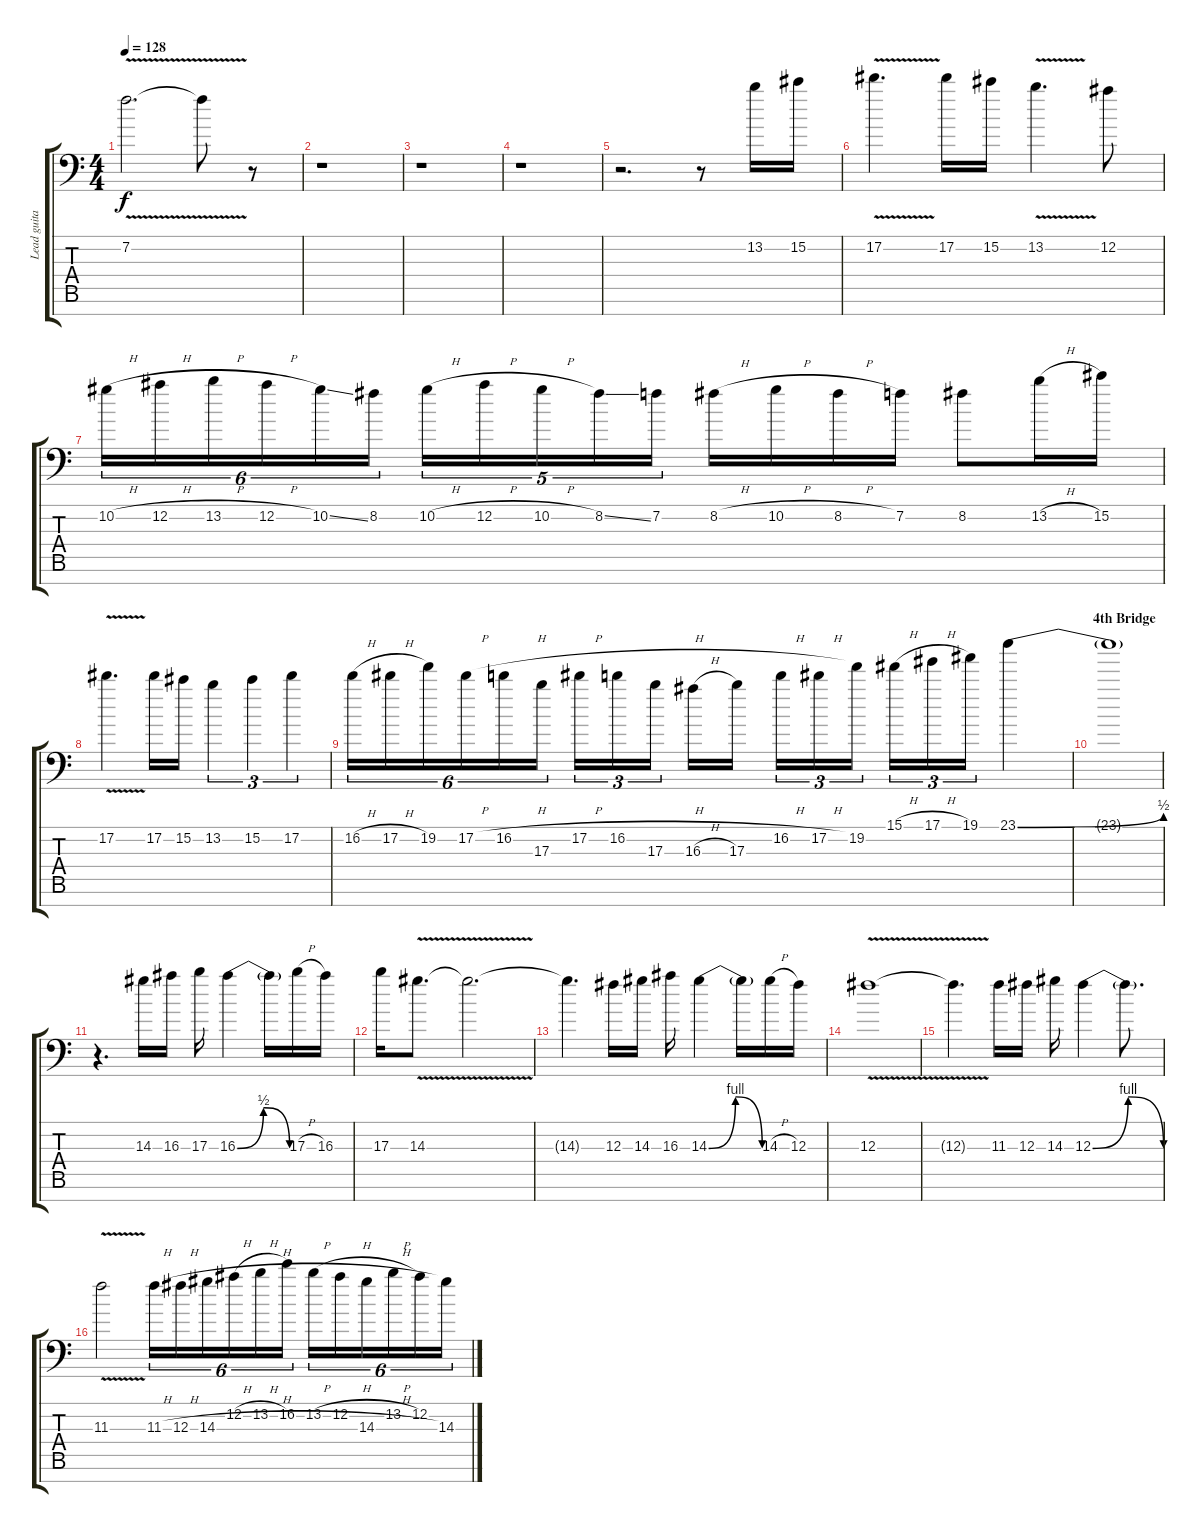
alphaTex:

\track ("Lead guitar 2" "Lead guita") {instrument overdrivenguitar}
\staff {score tabs}
\tuning (Eb4 Bb3 Gb3 Db3 Ab2 Eb2 Bb1) {hide}
\ts (4 4)
\tempo 128
\clef f4
\ks c
7.2{v}.2{d dy f} 7.2{t}.8 r.8 |
r.1 |
r.1 |
r.1 |
r.2{d} r.8 13.2.16 15.2.16 |
17.2{v}.4{d} 17.2.16 15.2.16 13.2{v}.4{d} 12.2.8 |
10.2{h}.16{tu (6 4)} 12.2{h}.16{tu (6 4)} 13.2{h}.16{tu (6 4)} 12.2{h}.16{tu (6 4)} 10.2{ss}.16{tu (6 4)} 8.2.16{tu (6 4)} 10.2{h}.16{tu (5 4)} 12.2{h}.16{tu (5 4)} 10.2{h}.16{tu (5 4)} 8.2{ss}.16{tu (5 4)} 7.2.16{tu (5 4)} 8.2{h}.16 10.2{h}.16 8.2{h}.16 7.2.16 8.2.8 13.2{h}.16 15.2.16 |
17.2{v}.4{d} 17.2.16 15.2.16 13.2.4{tu (3 2)} 15.2.4{tu (3 2)} 17.2.4{tu (3 2)} |
16.2{h}.16{tu (6 4)} 17.2{h}.16{tu (6 4)} 19.2.16{tu (6 4)} 17.2{h}.16{tu (6 4)} 16.2{h}.16{tu (6 4)} 17.3.16{tu (6 4)} 17.2{h}.16{tu (3 2)} 16.2{h}.16{tu (3 2)} 17.3.16{tu (3 2)} 16.3{h}.16 17.3.16 16.2{h}.16{tu (3 2)} 17.2{h}.16{tu (3 2)} 19.2.16{tu (3 2)} 15.1{h}.16{tu (3 2)} 17.1{h}.16{tu (3 2)} 19.1.16{tu (3 2)} 23.1{be (bend 0 0 60 2)}.4 |
\section ("" "4th Bridge")
23.1{t}.1 |
r.4{d} 14.3.16 16.3.16 17.3.16 16.3{be (bendrelease 0 0 15 2 45 2 60 0)}.4 16.3{t}.16 17.3{h}.16 16.3.16 |
17.3.16 14.3{v}.8{d} 14.3{t}.2{d} |
14.3{t}.4{d} 12.3.16 14.3.16 16.3.16 14.3{be (bendrelease 0 0 15 4 45 4 60 0)}.4 14.3{t}.16 14.3{h}.16 12.3.16 |
12.3{v}.1 |
12.3{t}.4{d} 11.3.16 12.3.16 14.3.16 12.3{be (bendrelease 0 0 15 4 30 4 60 0)}.4 12.3{t}.8{d} |
11.3{v}.2 11.3{h}.16{tu (6 4)} 12.3{h}.16{tu (6 4)} 14.3{h}.16{tu (6 4)} 12.2{h}.16{tu (6 4)} 13.2{h}.16{tu (6 4)} 16.2.16{tu (6 4)} 13.2{h}.16{tu (6 4)} 12.2{h}.16{tu (6 4)} 14.3{h}.16{tu (6 4)} 13.2{h}.16{tu (6 4)} 12.2.16{tu (6 4)} 14.3.16{tu (6 4)}
